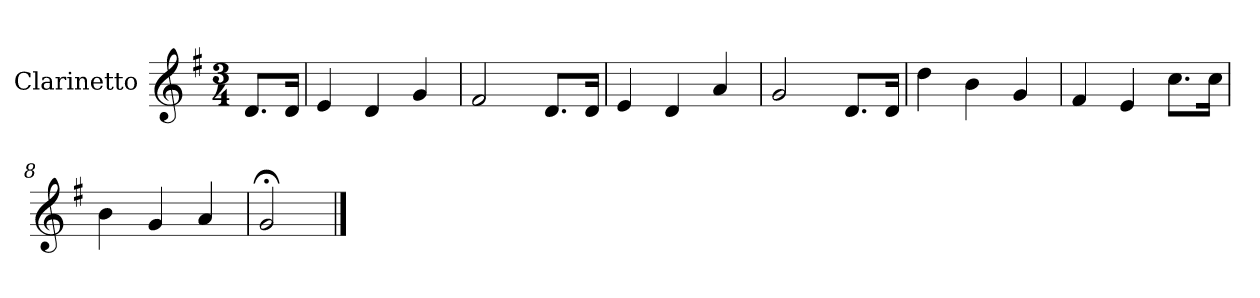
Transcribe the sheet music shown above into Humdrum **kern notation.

**kern
*part1
*staff1
*I"Clarinetto
*I'Cl.
*clefG2
*ITrd1c2
*k[b-]
*M3/4
*MM80
=1
8.c/L
16c/Jk
=2
4d/
4c/
4f/
=3
2e/
8.c/L
16c/Jk
=4
4d/
4c/
4g/
=5
2f/
8.c/L
16c/Jk
=6
4cc\
4a\
4f/
=7
4e/
4d/
8.b-\L
16b-\Jk
=8
4a\
4f/
4g/
=9
2f;</
==
*-
